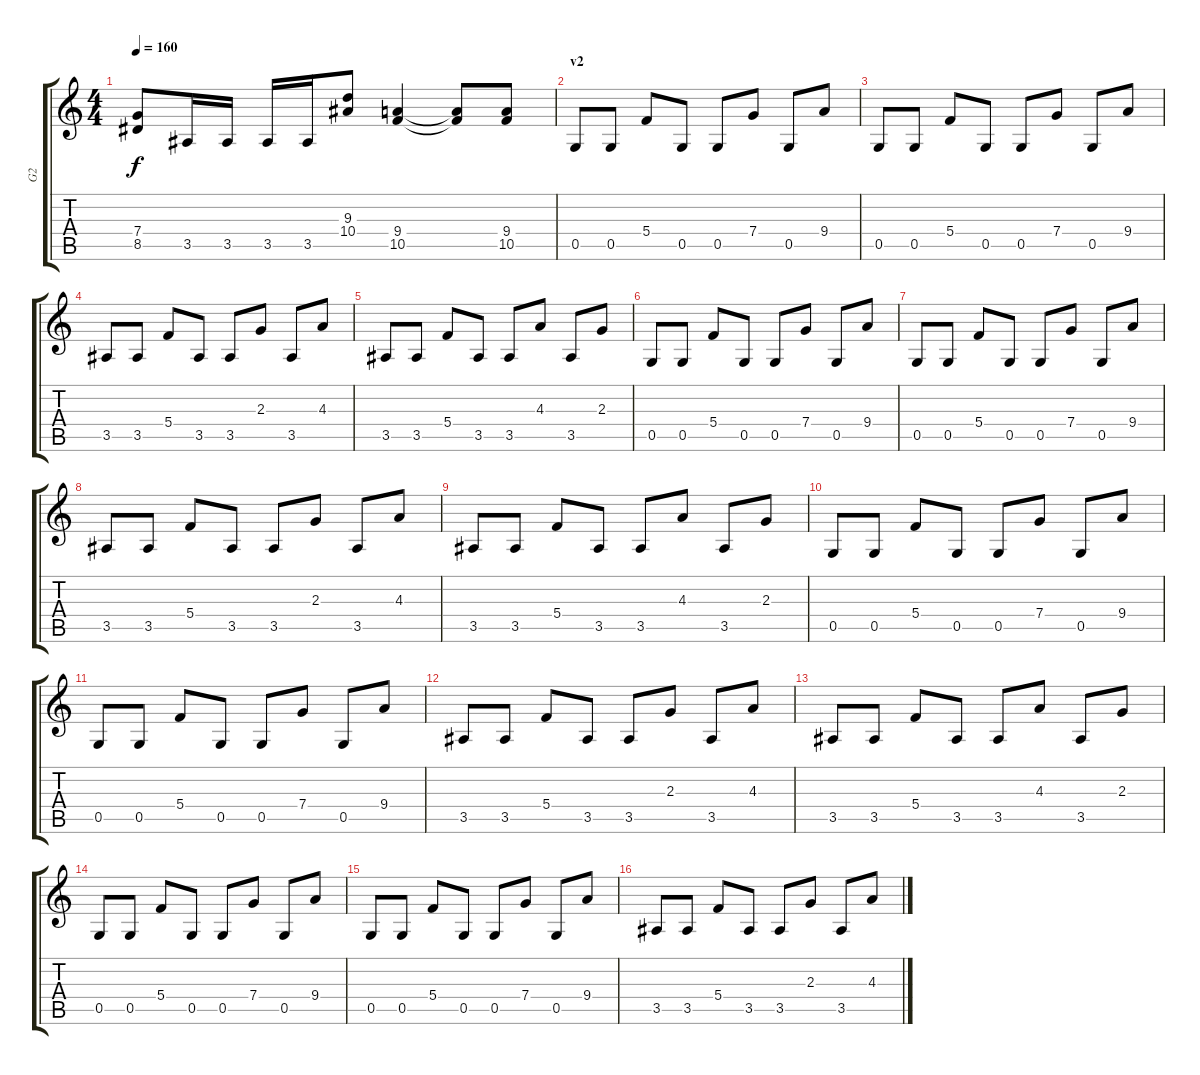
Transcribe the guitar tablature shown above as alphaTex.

\track ("G2" "G2") {instrument distortionguitar}
\staff {score tabs}
\tuning (D4 A3 F3 C3 G2 D2) {hide}
\ts (4 4)
\tempo 160
\clef g2
\ks c
(7.4 8.5).8{dy f} 3.5.16 3.5.16 3.5.16 3.5.16 (9.3 10.4).8 (9.4 10.5).4 (9.4{t} 10.5{t}).8 (9.4 10.5).8 |
\section ("" "v2")
0.5.8 0.5.8 5.4.8 0.5.8 0.5.8 7.4.8 0.5.8 9.4.8 |
0.5.8 0.5.8 5.4.8 0.5.8 0.5.8 7.4.8 0.5.8 9.4.8 |
3.5.8 3.5.8 5.4.8 3.5.8 3.5.8 2.3.8 3.5.8 4.3.8 |
3.5.8 3.5.8 5.4.8 3.5.8 3.5.8 4.3.8 3.5.8 2.3.8 |
0.5.8 0.5.8 5.4.8 0.5.8 0.5.8 7.4.8 0.5.8 9.4.8 |
0.5.8 0.5.8 5.4.8 0.5.8 0.5.8 7.4.8 0.5.8 9.4.8 |
3.5.8 3.5.8 5.4.8 3.5.8 3.5.8 2.3.8 3.5.8 4.3.8 |
3.5.8 3.5.8 5.4.8 3.5.8 3.5.8 4.3.8 3.5.8 2.3.8 |
0.5.8 0.5.8 5.4.8 0.5.8 0.5.8 7.4.8 0.5.8 9.4.8 |
0.5.8 0.5.8 5.4.8 0.5.8 0.5.8 7.4.8 0.5.8 9.4.8 |
3.5.8 3.5.8 5.4.8 3.5.8 3.5.8 2.3.8 3.5.8 4.3.8 |
3.5.8 3.5.8 5.4.8 3.5.8 3.5.8 4.3.8 3.5.8 2.3.8 |
0.5.8 0.5.8 5.4.8 0.5.8 0.5.8 7.4.8 0.5.8 9.4.8 |
0.5.8 0.5.8 5.4.8 0.5.8 0.5.8 7.4.8 0.5.8 9.4.8 |
3.5.8 3.5.8 5.4.8 3.5.8 3.5.8 2.3.8 3.5.8 4.3.8
